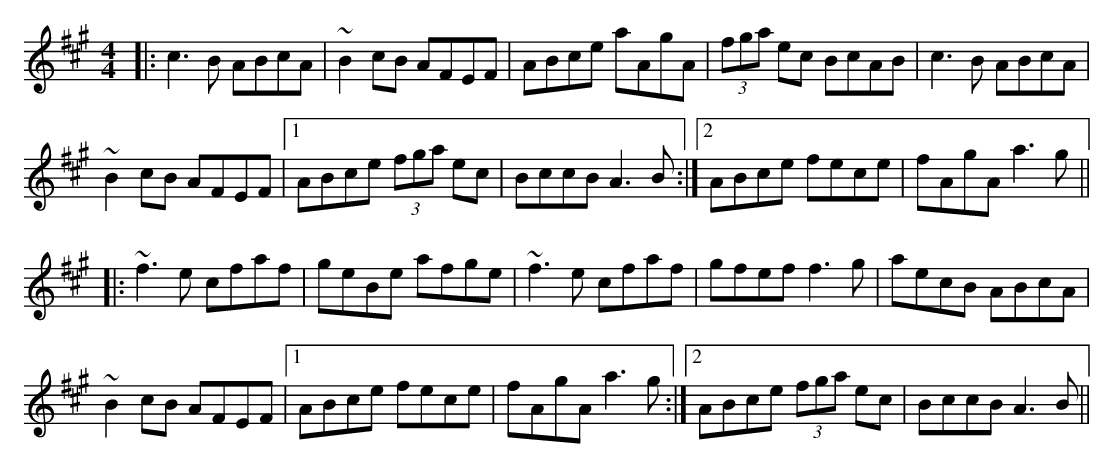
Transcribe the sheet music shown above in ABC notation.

X:1
M:4/4
K:A
|:c3B ABcA|~B2cB AFEF|ABce aAgA|(3fga ec BcAB|c3B ABcA|
~B2cB AFEF|1 ABce (3fga ec|BccB A3B:|2 ABce fece|fAgA a3g||
|:~f3e cfaf|geBe afge|~f3e cfaf|gfef f3g|aecB ABcA|
~B2cB AFEF|1 ABce fece|fAgA a3g:|2 ABce (3fga ec|BccB A3B||
